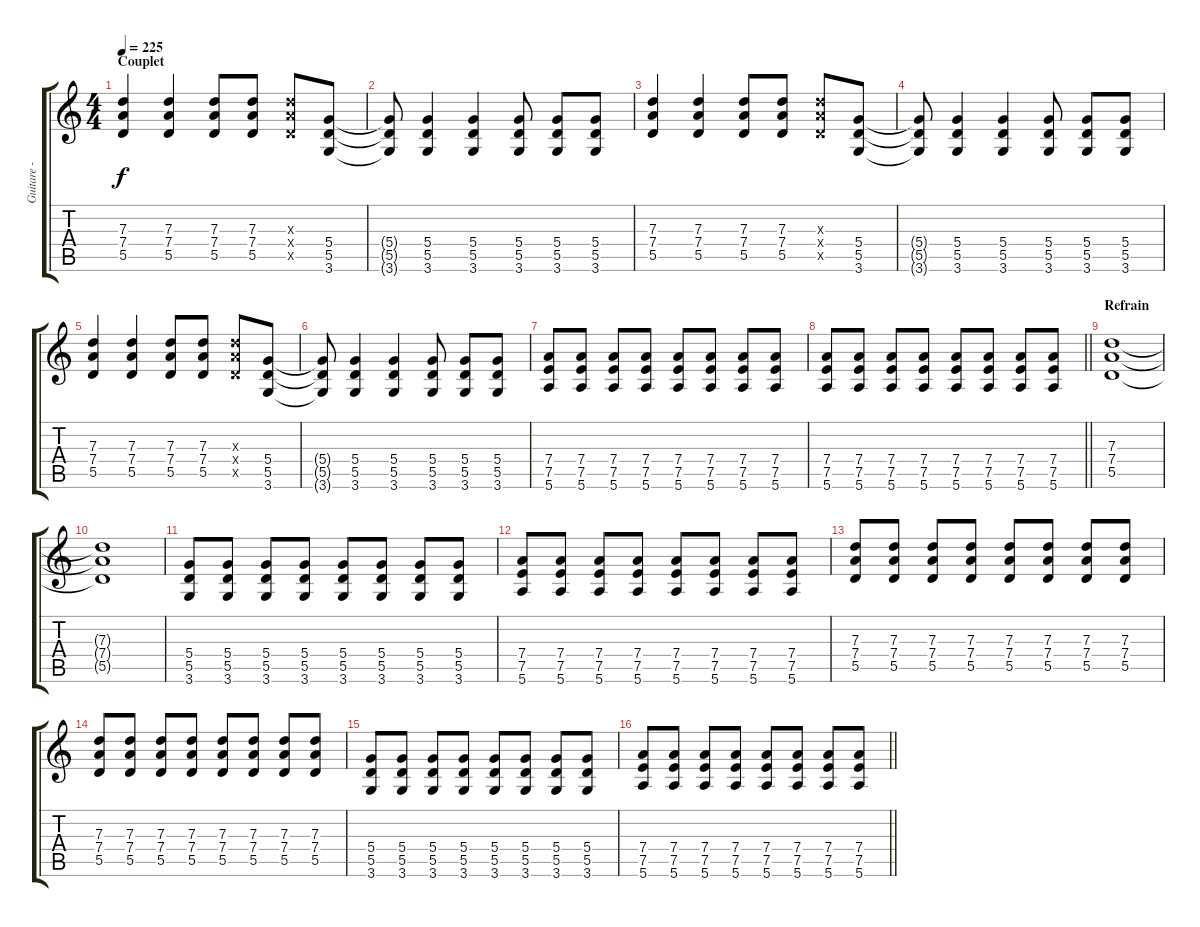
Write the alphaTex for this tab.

\track ("Guitare - Till - Disto" "Guitare - ") {instrument overdrivenguitar}
\staff {score tabs}
\tuning (E4 B3 G3 D3 A2 E2) {hide}
\ts (4 4)
\section ("" "Couplet")
\tempo 225
\clef g2
\ks c
(7.3 7.4 5.5).4{dy f} (7.3 7.4 5.5).4 (7.3 7.4 5.5).8 (7.3 7.4 5.5).8 (7.3{x} 7.4{x} 5.5{x}).8 (5.4 5.5 3.6).8 |
(5.4{t} 5.5{t} 3.6{t}).8 (5.4 5.5 3.6).4 (5.4 5.5 3.6).4 (5.4 5.5 3.6).8 (5.4 5.5 3.6).8 (5.4 5.5 3.6).8 |
(7.3 7.4 5.5).4 (7.3 7.4 5.5).4 (7.3 7.4 5.5).8 (7.3 7.4 5.5).8 (7.3{x} 7.4{x} 5.5{x}).8 (5.4 5.5 3.6).8 |
(5.4{t} 5.5{t} 3.6{t}).8 (5.4 5.5 3.6).4 (5.4 5.5 3.6).4 (5.4 5.5 3.6).8 (5.4 5.5 3.6).8 (5.4 5.5 3.6).8 |
(7.3 7.4 5.5).4 (7.3 7.4 5.5).4 (7.3 7.4 5.5).8 (7.3 7.4 5.5).8 (7.3{x} 7.4{x} 5.5{x}).8 (5.4 5.5 3.6).8 |
(5.4{t} 5.5{t} 3.6{t}).8 (5.4 5.5 3.6).4 (5.4 5.5 3.6).4 (5.4 5.5 3.6).8 (5.4 5.5 3.6).8 (5.4 5.5 3.6).8 |
(7.4 7.5 5.6).8 (7.4 7.5 5.6).8 (7.4 7.5 5.6).8 (7.4 7.5 5.6).8 (7.4 7.5 5.6).8 (7.4 7.5 5.6).8 (7.4 7.5 5.6).8 (7.4 7.5 5.6).8 |
\barLineRight lightlight
(7.4 7.5 5.6).8 (7.4 7.5 5.6).8 (7.4 7.5 5.6).8 (7.4 7.5 5.6).8 (7.4 7.5 5.6).8 (7.4 7.5 5.6).8 (7.4 7.5 5.6).8 (7.4 7.5 5.6).8 |
\section ("" "Refrain")
(7.3 7.4 5.5).1 |
(7.3{t} 7.4{t} 5.5{t}).1 |
(5.4 5.5 3.6).8 (5.4 5.5 3.6).8 (5.4 5.5 3.6).8 (5.4 5.5 3.6).8 (5.4 5.5 3.6).8 (5.4 5.5 3.6).8 (5.4 5.5 3.6).8 (5.4 5.5 3.6).8 |
(7.4 7.5 5.6).8 (7.4 7.5 5.6).8 (7.4 7.5 5.6).8 (7.4 7.5 5.6).8 (7.4 7.5 5.6).8 (7.4 7.5 5.6).8 (7.4 7.5 5.6).8 (7.4 7.5 5.6).8 |
(7.3 7.4 5.5).8 (7.3 7.4 5.5).8 (7.3 7.4 5.5).8 (7.3 7.4 5.5).8 (7.3 7.4 5.5).8 (7.3 7.4 5.5).8 (7.3 7.4 5.5).8 (7.3 7.4 5.5).8 |
(7.3 7.4 5.5).8 (7.3 7.4 5.5).8 (7.3 7.4 5.5).8 (7.3 7.4 5.5).8 (7.3 7.4 5.5).8 (7.3 7.4 5.5).8 (7.3 7.4 5.5).8 (7.3 7.4 5.5).8 |
(5.4 5.5 3.6).8 (5.4 5.5 3.6).8 (5.4 5.5 3.6).8 (5.4 5.5 3.6).8 (5.4 5.5 3.6).8 (5.4 5.5 3.6).8 (5.4 5.5 3.6).8 (5.4 5.5 3.6).8 |
\barLineRight lightlight
(7.4 7.5 5.6).8 (7.4 7.5 5.6).8 (7.4 7.5 5.6).8 (7.4 7.5 5.6).8 (7.4 7.5 5.6).8 (7.4 7.5 5.6).8 (7.4 7.5 5.6).8 (7.4 7.5 5.6).8
